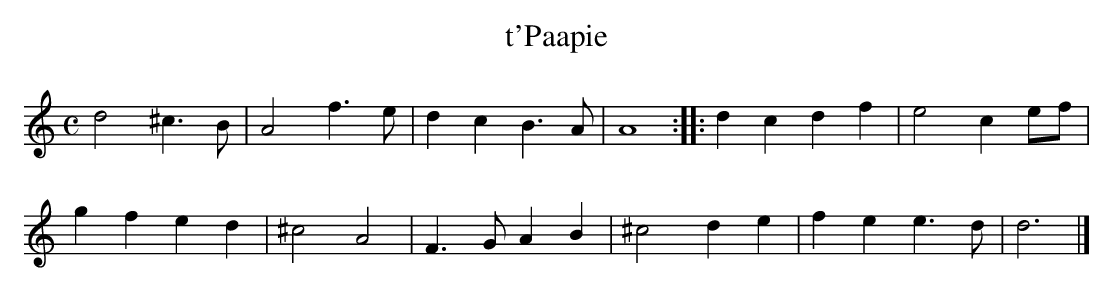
X:1
T:t'Paapie
M:C
K:Ddor
d4^c3B|A4f3e|d2c2B3A|A8:||:d2c2d2f2|e4c2ef|
g2f2e2d2|^c4A4|F3GA2B2|^c4d2e2|f2e2e3d|d6|]
